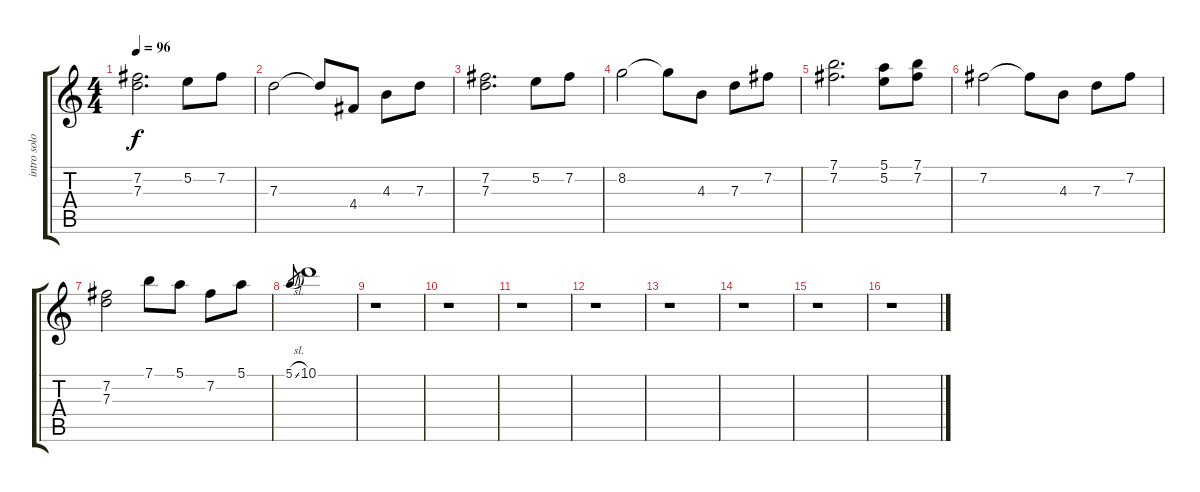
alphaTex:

\track ("intro solo" "intro solo") {instrument electricguitarclean}
\staff {score tabs}
\tuning (E4 B3 G3 D3 A2 E2) {hide}
\ts (4 4)
\tempo 96
\clef g2
\ks c
(7.2 7.3).2{d dy f} 5.2.8 7.2.8 |
7.3.2 7.3{t}.8 4.4.8 4.3.8 7.3.8 |
(7.2 7.3).2{d} 5.2.8 7.2.8 |
8.2.2 8.2{t}.8 4.3.8 7.3.8 7.2.8 |
(7.1 7.2).2{d} (5.1 5.2).8 (7.1 7.2).8 |
7.2.2 7.2{t}.8 4.3.8 7.3.8 7.2.8 |
(7.2 7.3).2 7.1.8 5.1.8 7.2.8 5.1.8 |
5.1{sl}.8{gr} 10.1.1 |
r.1 |
r.1 |
r.1 |
r.1 |
r.1 |
r.1 |
r.1 |
r.1
